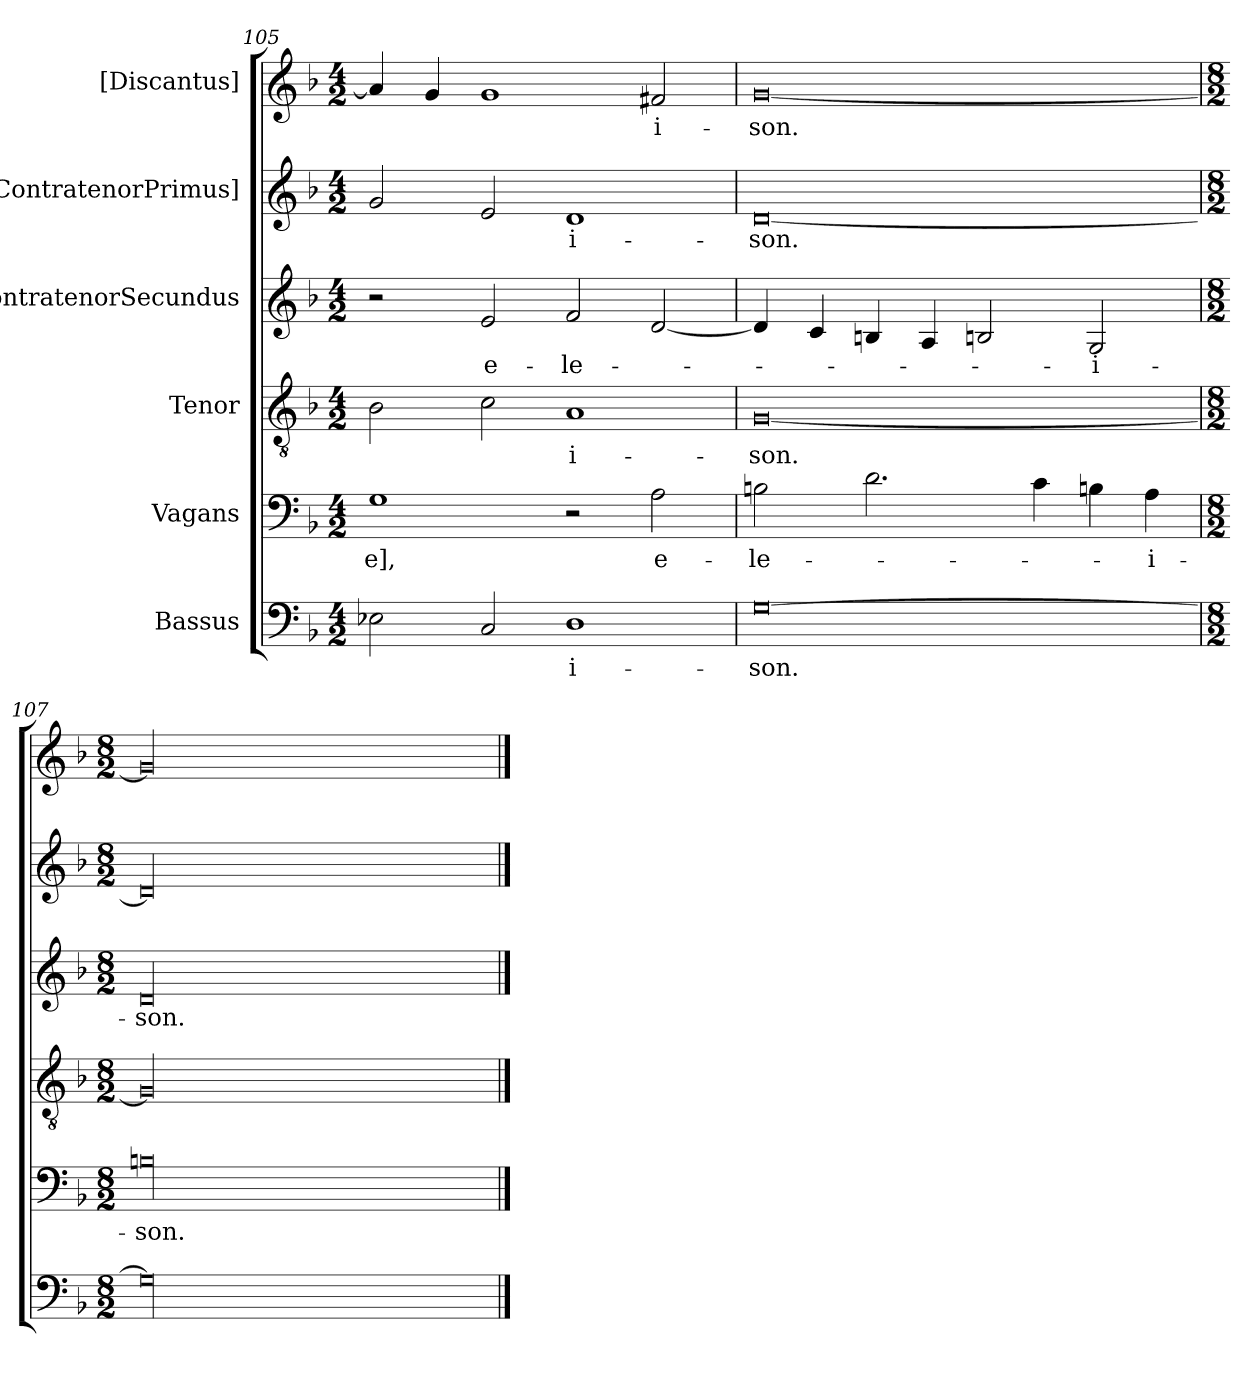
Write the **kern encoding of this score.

**kern	**text	**kern	**text	**kern	**text	**kern	**text	**kern	**text	**kern	**text
*part6	*part6	*part5	*part5	*part4	*part4	*part3	*part3	*part2	*part2	*part1	*part1
*staff6	*staff6	*staff5	*staff5	*staff4	*staff4	*staff3	*staff3	*staff2	*staff2	*staff1	*staff1
*I"Bassus	*	*I"Vagans	*	*I"Tenor	*	*I"ContratenorSecundus	*	*I"[ContratenorPrimus]	*	*I"[Discantus]	*
*clefF4	*	*clefF4	*	*clefGv2	*	*clefG2	*	*clefG2	*	*clefG2	*
*k[b-]	*	*k[b-]	*	*k[b-]	*	*k[b-]	*	*k[b-]	*	*k[b-]	*
*M4/2	*	*M4/2	*	*M4/2	*	*M4/2	*	*M4/2	*	*M4/2	*
=105	=105	=105	=105	=105	=105	=105	=105	=105	=105	=105	=105
2E-X\	.	1G\	-e],	2B-\	.	2r	.	2g/	.	4a/]	.
.	.	.	.	.	.	.	.	.	.	4g/	.
2C/	.	.	.	2c\	.	2e/	e-	2e/	.	1g/	.
1D\	-i-	2r	.	1A/	-i-	2f/	-le-	1d/	-i-	.	.
.	.	2A\	e-	.	.	[2d/	.	.	.	2f#X/	-i-
=106	=106	=106	=106	=106	=106	=106	=106	=106	=106	=106	=106
[0G\	-son.	2Bn\	-le-	[0G/	-son.	4d/]	.	[0d/	-son.	[0g/	-son.
.	.	.	.	.	.	4c/	.	.	.	.	.
.	.	2.d\	.	.	.	4Bn/	.	.	.	.	.
.	.	.	.	.	.	4A/	.	.	.	.	.
.	.	.	.	.	.	2Bn/	.	.	.	.	.
.	.	4c\	.	.	.	.	.	.	.	.	.
.	.	4Bn\	.	.	.	2G/	-i-	.	.	.	.
.	.	4A\	-i-	.	.	.	.	.	.	.	.
=107	=107	=107	=107	=107	=107	=107	=107	=107	=107	=107	=107
*M8/2	*	*M8/2	*	*M8/2	*	*M8/2	*	*M8/2	*	*M8/2	*
00G\]	.	00Bn\	-son.	00G/]	.	00d/	-son.	00d/]	.	00g/]	.
==	==	==	==	==	==	==	==	==	==	==	==
*-	*-	*-	*-	*-	*-	*-	*-	*-	*-	*-	*-
